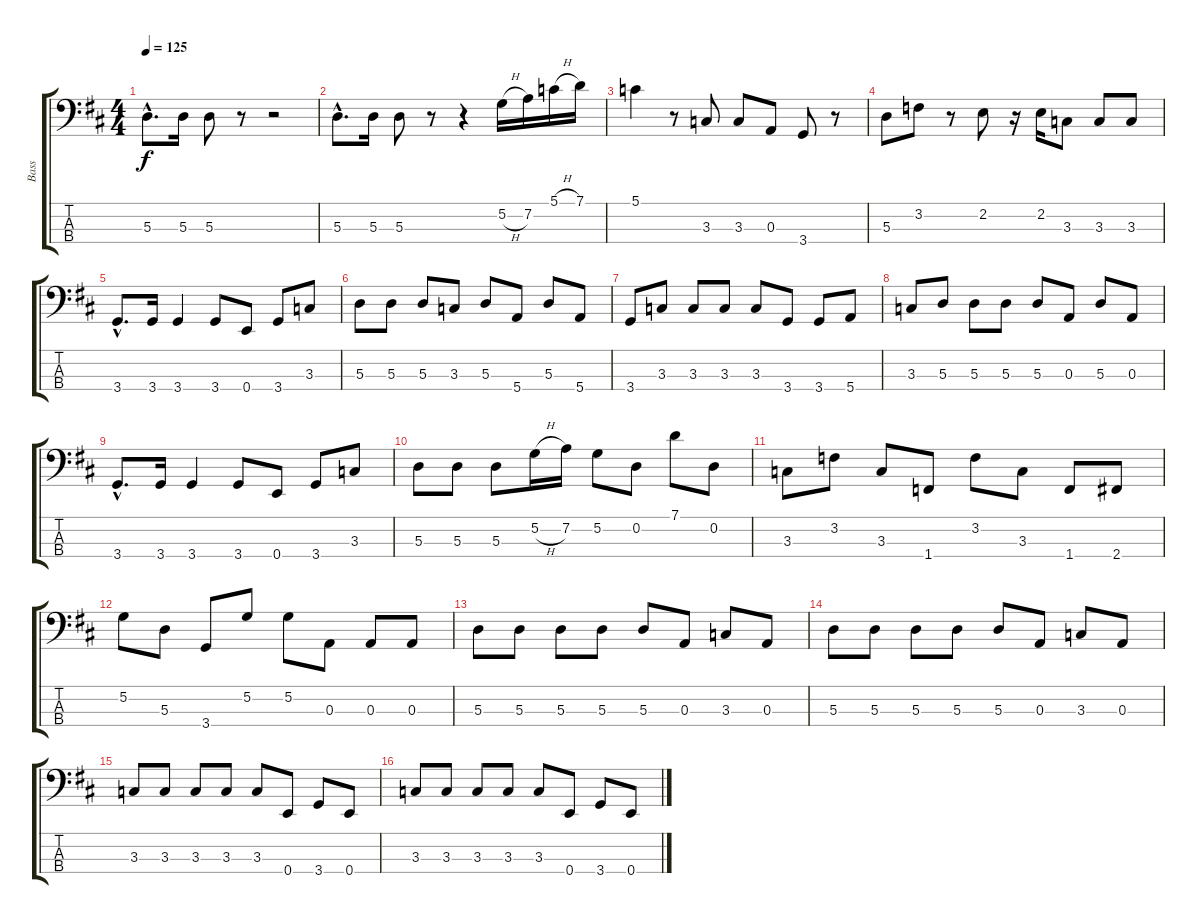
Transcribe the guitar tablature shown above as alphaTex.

\track ("Bass" "Bass") {instrument electricbassfinger}
\staff {score tabs}
\tuning (G2 D2 A1 E1) {hide}
\ts (4 4)
\tempo 125
\clef f4
\ks d
5.3{hac}.8{d dy f} 5.3.16 5.3.8 r.8 r.2 |
5.3{hac}.8{d} 5.3.16 5.3.8 r.8 r.4 5.2{h}.16 7.2.16 5.1{h}.16 7.1.16 |
5.1.4 r.8 3.3.8 3.3.8 0.3.8 3.4.8 r.8 |
5.3.8 3.2.8 r.8 2.2.8 r.16 2.2.16 3.3.8 3.3.8 3.3.8 |
3.4{hac}.8{d} 3.4.16 3.4.4 3.4.8 0.4.8 3.4.8 3.3.8 |
5.3.8 5.3.8 5.3.8 3.3.8 5.3.8 5.4.8 5.3.8 5.4.8 |
3.4.8 3.3.8 3.3.8 3.3.8 3.3.8 3.4.8 3.4.8 5.4.8 |
3.3.8 5.3.8 5.3.8 5.3.8 5.3.8 0.3.8 5.3.8 0.3.8 |
3.4{hac}.8{d} 3.4.16 3.4.4 3.4.8 0.4.8 3.4.8 3.3.8 |
5.3.8 5.3.8 5.3.8 5.2{h}.16 7.2.16 5.2.8 0.2.8 7.1.8 0.2.8 |
3.3.8 3.2.8 3.3.8 1.4.8 3.2.8 3.3.8 1.4.8 2.4.8 |
5.2.8 5.3.8 3.4.8 5.2.8 5.2.8 0.3.8 0.3.8 0.3.8 |
5.3.8 5.3.8 5.3.8 5.3.8 5.3.8 0.3.8 3.3.8 0.3.8 |
5.3.8 5.3.8 5.3.8 5.3.8 5.3.8 0.3.8 3.3.8 0.3.8 |
3.3.8 3.3.8 3.3.8 3.3.8 3.3.8 0.4.8 3.4.8 0.4.8 |
3.3.8 3.3.8 3.3.8 3.3.8 3.3.8 0.4.8 3.4.8 0.4.8
